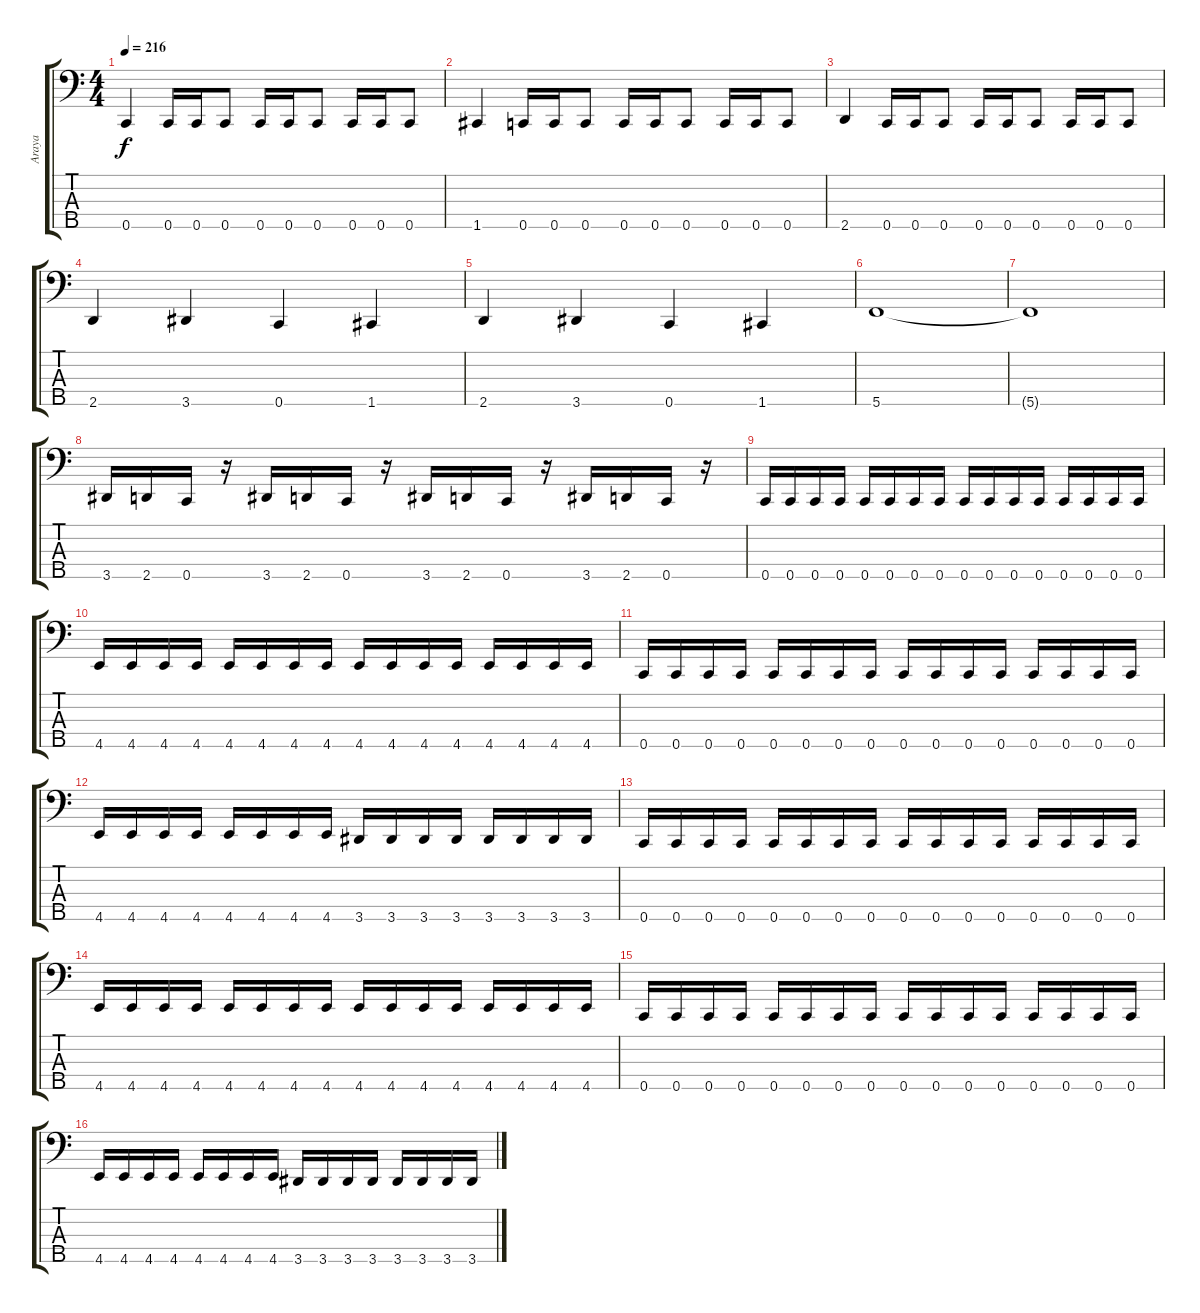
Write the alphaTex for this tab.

\track ("Araya" "Araya") {instrument electricbasspick}
\staff {score tabs}
\tuning (G2 Eb2 Bb1 F1 C1) {hide}
\ts (4 4)
\tempo 216
\clef f4
\ks c
0.5.4{dy f} 0.5.16 0.5.16 0.5.8 0.5.16 0.5.16 0.5.8 0.5.16 0.5.16 0.5.8 |
1.5.4 0.5.16 0.5.16 0.5.8 0.5.16 0.5.16 0.5.8 0.5.16 0.5.16 0.5.8 |
2.5.4 0.5.16 0.5.16 0.5.8 0.5.16 0.5.16 0.5.8 0.5.16 0.5.16 0.5.8 |
2.5.4 3.5.4 0.5.4 1.5.4 |
2.5.4 3.5.4 0.5.4 1.5.4 |
5.5.1 |
5.5{t}.1 |
3.5.16 2.5.16 0.5.16 r.16 3.5.16 2.5.16 0.5.16 r.16 3.5.16 2.5.16 0.5.16 r.16 3.5.16 2.5.16 0.5.16 r.16 |
0.5.16 0.5.16 0.5.16 0.5.16 0.5.16 0.5.16 0.5.16 0.5.16 0.5.16 0.5.16 0.5.16 0.5.16 0.5.16 0.5.16 0.5.16 0.5.16 |
4.5.16 4.5.16 4.5.16 4.5.16 4.5.16 4.5.16 4.5.16 4.5.16 4.5.16 4.5.16 4.5.16 4.5.16 4.5.16 4.5.16 4.5.16 4.5.16 |
0.5.16 0.5.16 0.5.16 0.5.16 0.5.16 0.5.16 0.5.16 0.5.16 0.5.16 0.5.16 0.5.16 0.5.16 0.5.16 0.5.16 0.5.16 0.5.16 |
4.5.16 4.5.16 4.5.16 4.5.16 4.5.16 4.5.16 4.5.16 4.5.16 3.5.16 3.5.16 3.5.16 3.5.16 3.5.16 3.5.16 3.5.16 3.5.16 |
0.5.16 0.5.16 0.5.16 0.5.16 0.5.16 0.5.16 0.5.16 0.5.16 0.5.16 0.5.16 0.5.16 0.5.16 0.5.16 0.5.16 0.5.16 0.5.16 |
4.5.16 4.5.16 4.5.16 4.5.16 4.5.16 4.5.16 4.5.16 4.5.16 4.5.16 4.5.16 4.5.16 4.5.16 4.5.16 4.5.16 4.5.16 4.5.16 |
0.5.16 0.5.16 0.5.16 0.5.16 0.5.16 0.5.16 0.5.16 0.5.16 0.5.16 0.5.16 0.5.16 0.5.16 0.5.16 0.5.16 0.5.16 0.5.16 |
4.5.16 4.5.16 4.5.16 4.5.16 4.5.16 4.5.16 4.5.16 4.5.16 3.5.16 3.5.16 3.5.16 3.5.16 3.5.16 3.5.16 3.5.16 3.5.16
